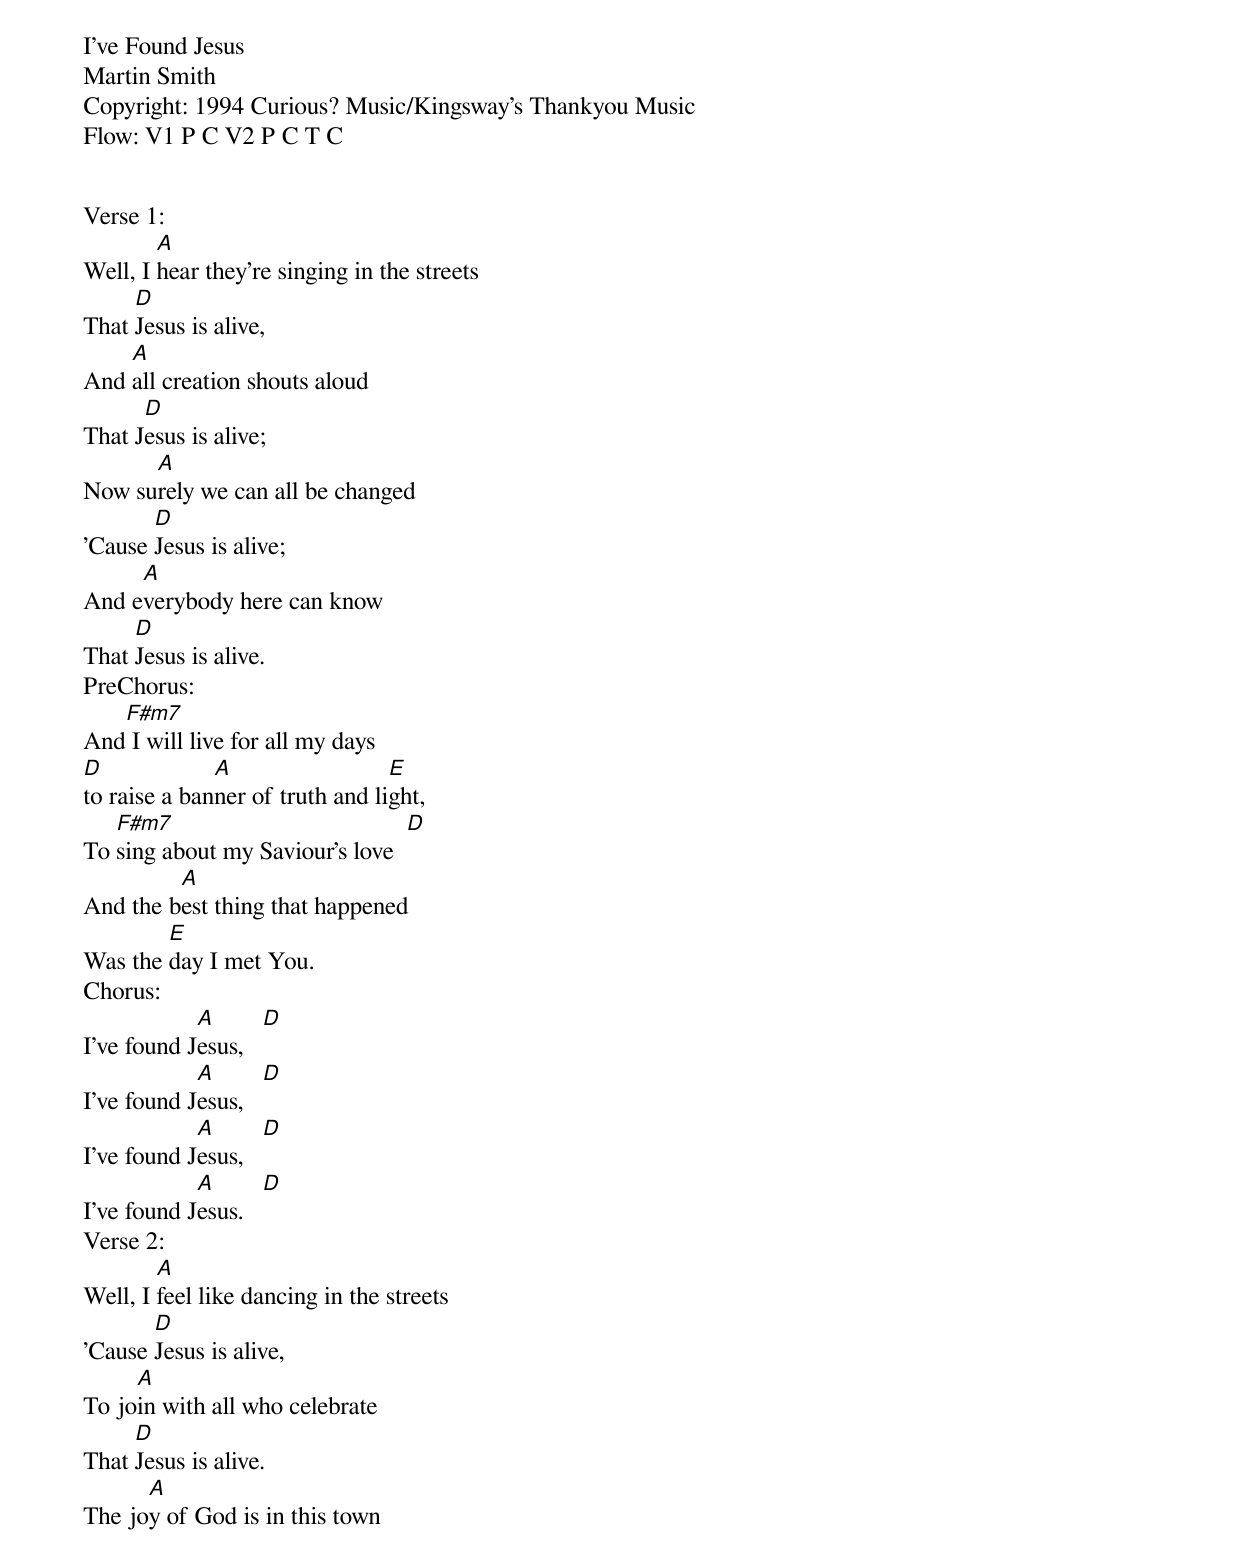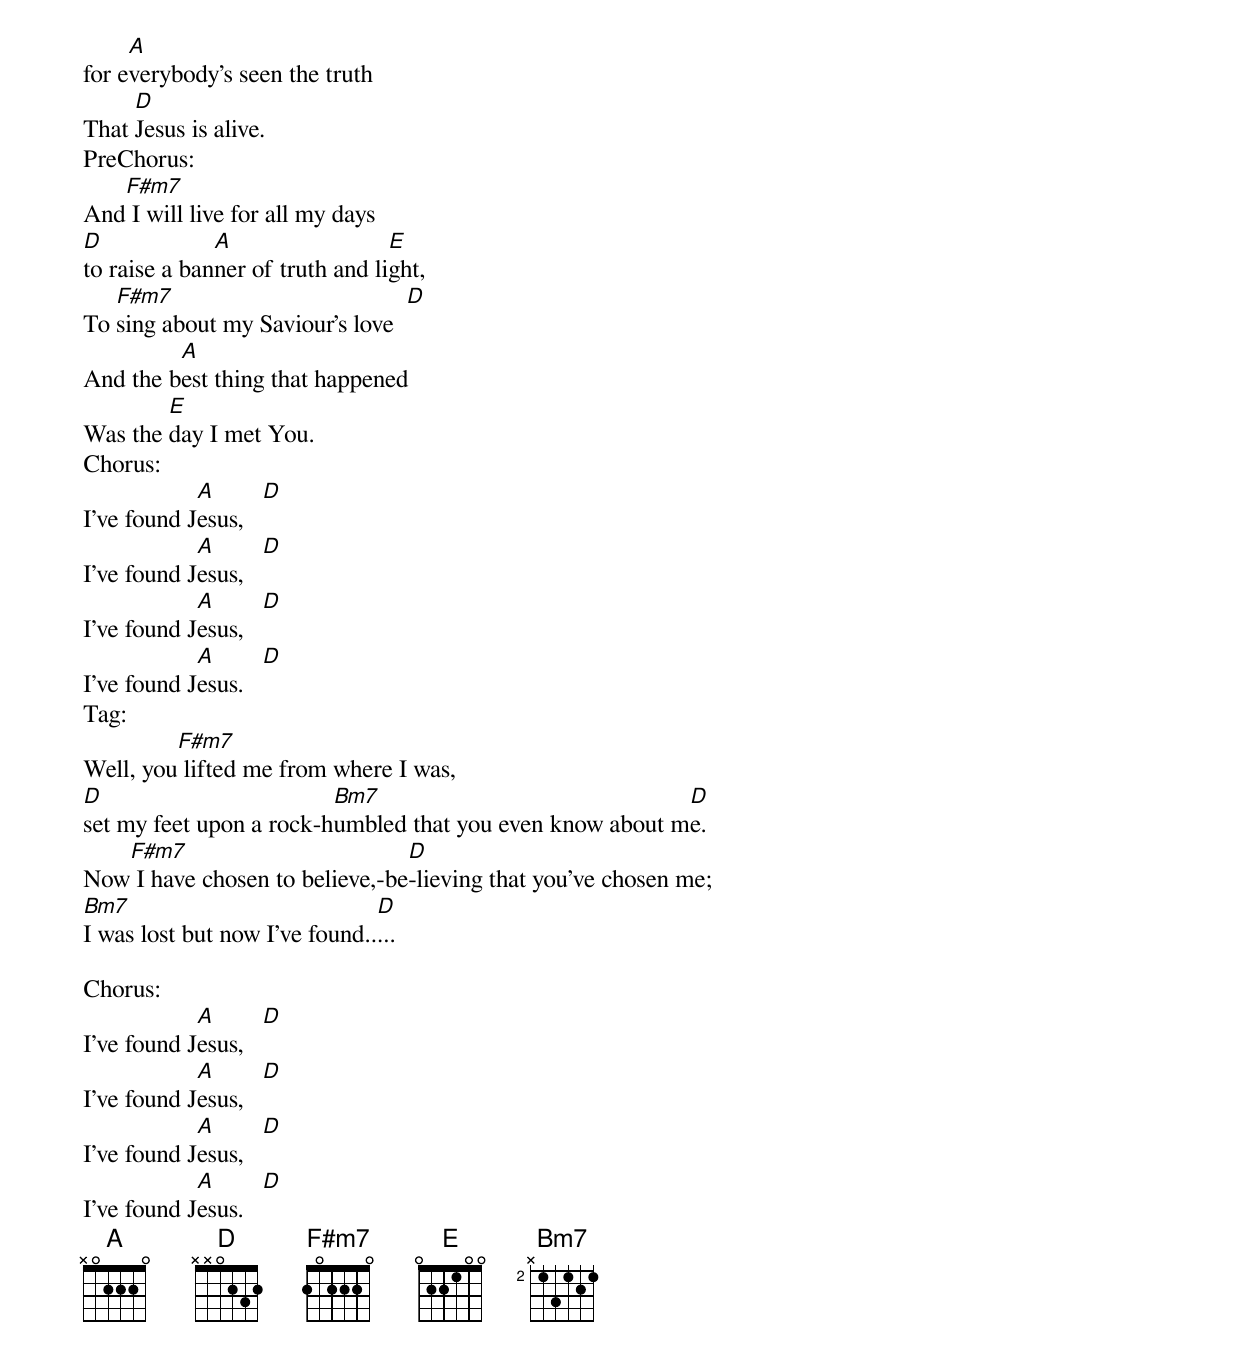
I've Found Jesus
Martin Smith
Copyright: 1994 Curious? Music/Kingsway's Thankyou Music
Flow: V1 P C V2 P C T C


Verse 1:
Well, I [A]hear they're singing in the streets
That [D]Jesus is alive,
And [A]all creation shouts aloud
That J[D]esus is alive;
Now su[A]rely we can all be changed
'Cause [D]Jesus is alive;
And e[A]verybody here can know
That [D]Jesus is alive.
PreChorus:
And[F#m7] I will live for all my days
[D]to raise a ban[A]ner of truth and li[E]ght,
To [F#m7]sing about my Saviour's love  [D]
And the b[A]est thing that happened
Was the [E]day I met You.
Chorus:
I've found J[A]esus,   [D]
I've found J[A]esus,   [D]
I've found J[A]esus,   [D]
I've found J[A]esus.   [D]
Verse 2:
Well, I [A]feel like dancing in the streets
'Cause [D]Jesus is alive,
To jo[A]in with all who celebrate
That [D]Jesus is alive.
The jo[A]y of God is in this town
for e[A]verybody's seen the truth
That [D]Jesus is alive.
PreChorus:
And[F#m7] I will live for all my days
[D]to raise a ban[A]ner of truth and li[E]ght,
To [F#m7]sing about my Saviour's love  [D]
And the b[A]est thing that happened
Was the [E]day I met You.
Chorus:
I've found J[A]esus,   [D]
I've found J[A]esus,   [D]
I've found J[A]esus,   [D]
I've found J[A]esus.   [D]
Tag:
Well, you[F#m7] lifted me from where I was,
[D]set my feet upon a rock-h[Bm7]umbled that you even know about m[D]e.
Now[F#m7] I have chosen to believe,-be[D]-lieving that you've chosen me;
[Bm7]I was lost but now I've found..[D]...

Chorus:
I've found J[A]esus,   [D]
I've found J[A]esus,   [D]
I've found J[A]esus,   [D]
I've found J[A]esus.   [D]
